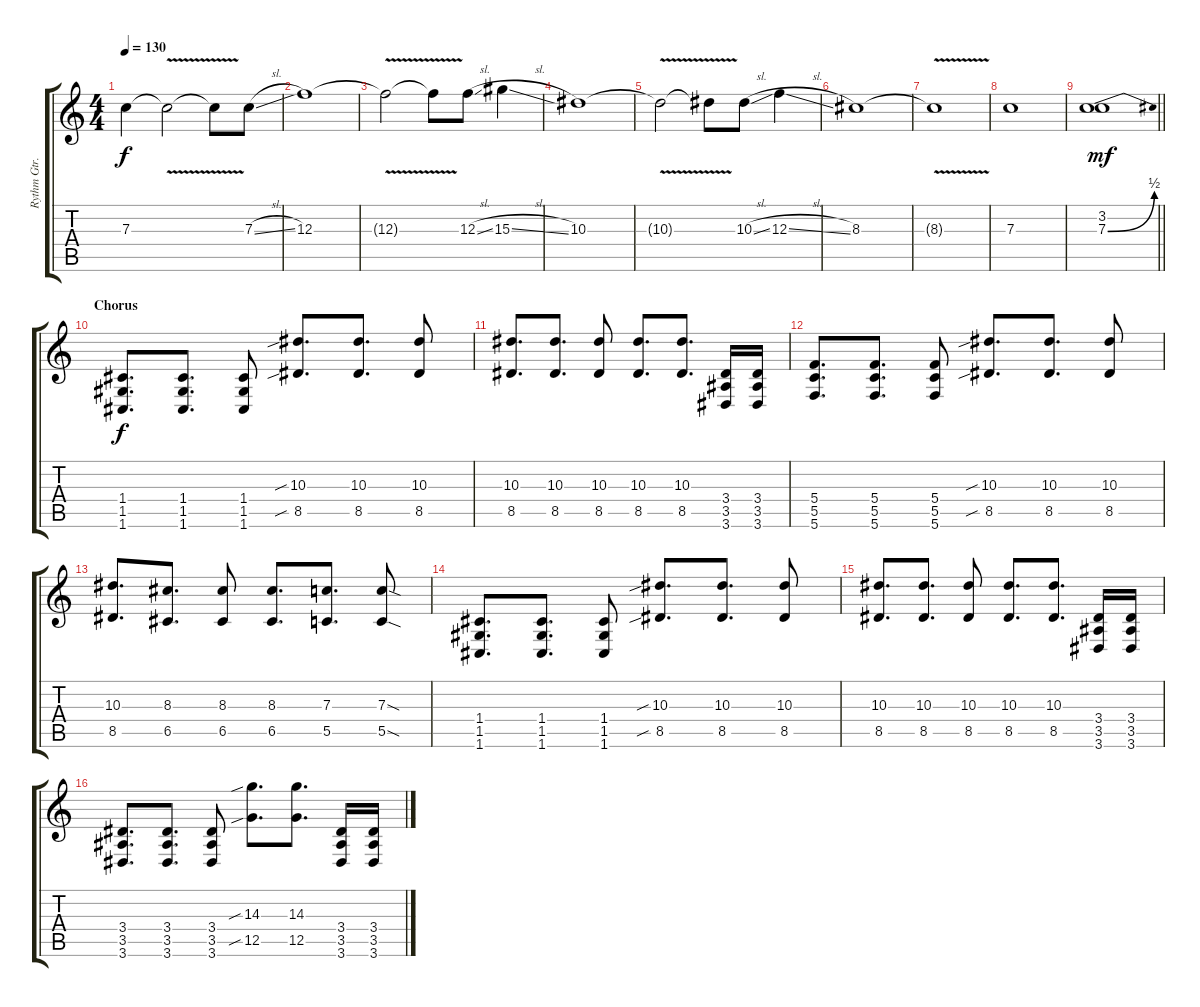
\track ("Rythm Gtr." "Rythm Gtr.") {instrument distortionguitar}
\staff {score tabs}
\tuning (D4 A3 F3 C3 G2 C2) {hide}
\ts (4 4)
\tempo 130
\clef g2
\ks c
7.3{t}.4{dy f} 7.3{v t}.2 7.3{t}.8 7.3{sl}.8 |
12.3.1 |
12.3{v t}.2 12.3{t}.8 12.3{sl}.8 15.3{sl}.4 |
10.3.1 |
10.3{v t}.2 10.3{t}.8 10.3{sl}.8 12.3{sl}.4 |
8.3.1 |
8.3{v t}.1 |
7.3.1 |
\barLineRight lightlight
(3.2 7.3{be (bend 0 0 60 2)}).1{dy mf} |
\section ("" "Chorus")
(1.4 1.5 1.6).8{d dy f} (1.4 1.5 1.6).8{d} (1.4 1.5 1.6).8 (10.3{sib} 8.5{sib}).8{d} (10.3 8.5).8{d} (10.3 8.5).8 |
(10.3 8.5).8{d} (10.3 8.5).8{d} (10.3 8.5).8 (10.3 8.5).8{d} (10.3 8.5).8{d} (3.4 3.5 3.6).16 (3.4 3.5 3.6).16 |
(5.4 5.5 5.6).8{d} (5.4 5.5 5.6).8{d} (5.4 5.5 5.6).8 (10.3{sib} 8.5{sib}).8{d} (10.3 8.5).8{d} (10.3 8.5).8 |
(10.3 8.5).8{d} (8.3 6.5).8{d} (8.3 6.5).8 (8.3 6.5).8{d} (7.3 5.5).8{d} (7.3{sod} 5.5{sod}).8 |
(1.4 1.5 1.6).8{d} (1.4 1.5 1.6).8{d} (1.4 1.5 1.6).8 (10.3{sib} 8.5{sib}).8{d} (10.3 8.5).8{d} (10.3 8.5).8 |
(10.3 8.5).8{d} (10.3 8.5).8{d} (10.3 8.5).8 (10.3 8.5).8{d} (10.3 8.5).8{d} (3.4 3.5 3.6).16 (3.4 3.5 3.6).16 |
(3.4 3.5 3.6).8{d} (3.4 3.5 3.6).8{d} (3.4 3.5 3.6).8 (14.3{sib} 12.5{sib}).8{d} (14.3 12.5).8{d} (3.4 3.5 3.6).16 (3.4 3.5 3.6).16
